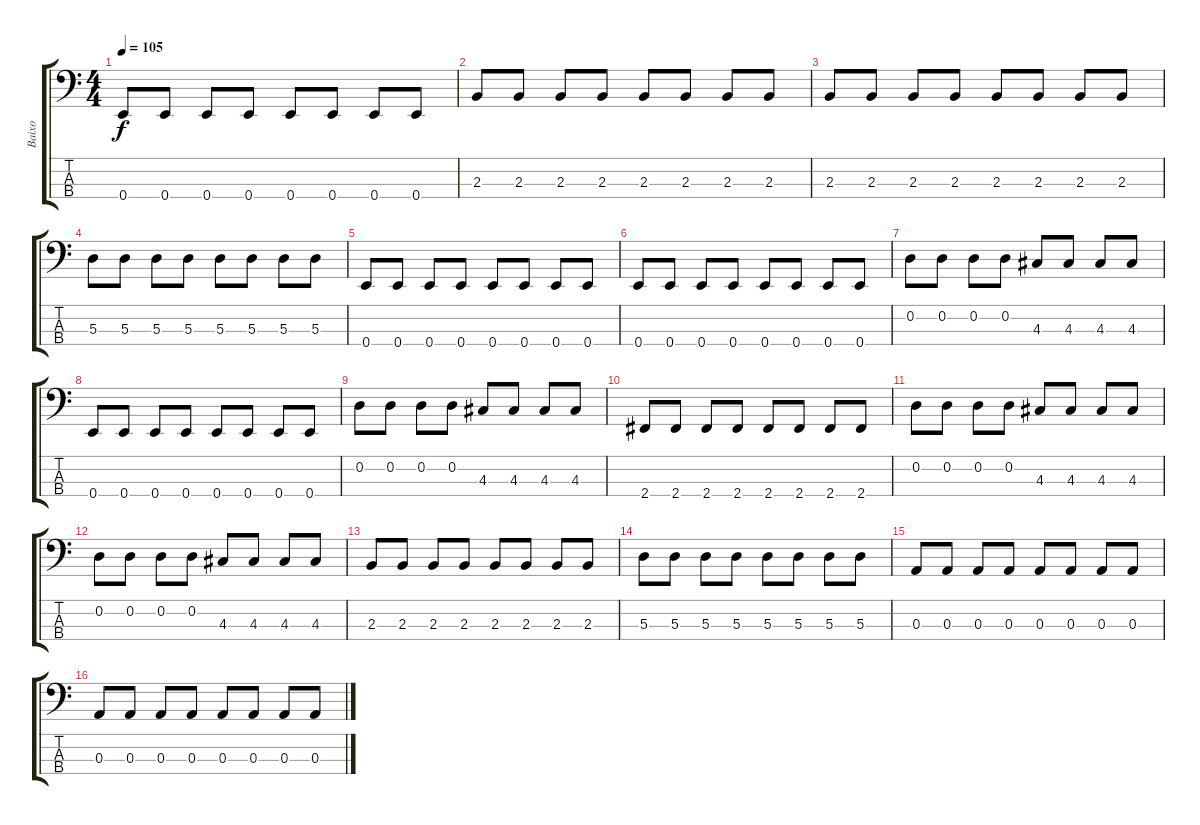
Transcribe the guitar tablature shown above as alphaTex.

\track ("Baixo" "Baixo") {instrument slapbass2}
\staff {score tabs}
\tuning (G2 D2 A1 E1) {hide}
\ts (4 4)
\tempo 105
\clef f4
\ks c
0.4.8{dy f} 0.4.8 0.4.8 0.4.8 0.4.8 0.4.8 0.4.8 0.4.8 |
2.3.8 2.3.8 2.3.8 2.3.8 2.3.8 2.3.8 2.3.8 2.3.8 |
2.3.8 2.3.8 2.3.8 2.3.8 2.3.8 2.3.8 2.3.8 2.3.8 |
5.3.8 5.3.8 5.3.8 5.3.8 5.3.8 5.3.8 5.3.8 5.3.8 |
0.4.8 0.4.8 0.4.8 0.4.8 0.4.8 0.4.8 0.4.8 0.4.8 |
0.4.8 0.4.8 0.4.8 0.4.8 0.4.8 0.4.8 0.4.8 0.4.8 |
0.2.8 0.2.8 0.2.8 0.2.8 4.3.8 4.3.8 4.3.8 4.3.8 |
0.4.8 0.4.8 0.4.8 0.4.8 0.4.8 0.4.8 0.4.8 0.4.8 |
0.2.8 0.2.8 0.2.8 0.2.8 4.3.8 4.3.8 4.3.8 4.3.8 |
2.4.8 2.4.8 2.4.8 2.4.8 2.4.8 2.4.8 2.4.8 2.4.8 |
0.2.8 0.2.8 0.2.8 0.2.8 4.3.8 4.3.8 4.3.8 4.3.8 |
0.2.8 0.2.8 0.2.8 0.2.8 4.3.8 4.3.8 4.3.8 4.3.8 |
2.3.8 2.3.8 2.3.8 2.3.8 2.3.8 2.3.8 2.3.8 2.3.8 |
5.3.8 5.3.8 5.3.8 5.3.8 5.3.8 5.3.8 5.3.8 5.3.8 |
0.3.8 0.3.8 0.3.8 0.3.8 0.3.8 0.3.8 0.3.8 0.3.8 |
0.3.8 0.3.8 0.3.8 0.3.8 0.3.8 0.3.8 0.3.8 0.3.8
